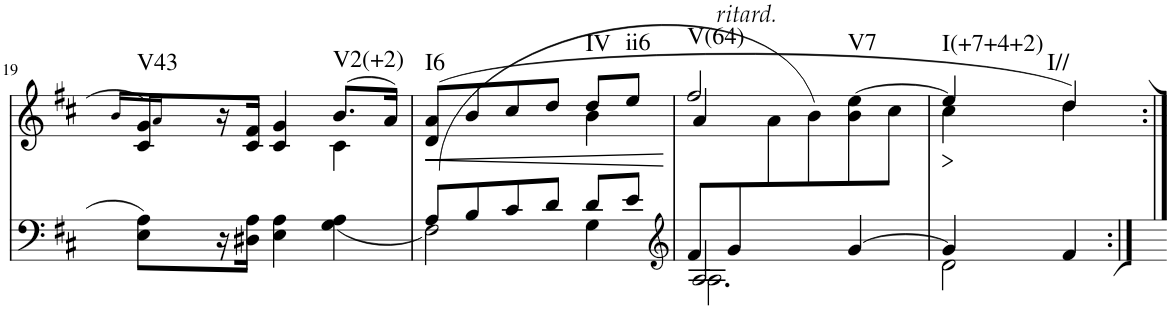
**kern	**kern	**dynam	**harte
*part1	*part1	*part1	*part1
*staff2	*staff1	*staff1/2	*
*I"Piano	*	*	*
*I'Pno.	*	*	*
!!LO:PB:g=z
*clefF4	*clefG2	*	*
*k[f#c#]	*k[f#c#]	*	*
*M3/4	*M3/4	*	*
=19	=19	=19	=19
*	*^	*	*
!	!	!	!	!LO:H:kt=V43
8E\ 8A\L	8c#/ 8g/L	16b/LL	.	N
.	.	16a/JJ	.	.
16r	16r	4.ryy	.	.
16D#X\ 16A\JJ	16c#/ 16f#/JJ	.	.	.
4E\ 4A\	4c#/ 4g/	.	.	.
!	!	!	!	!LO:H:kt=V2(+2)
4G\ 4A\	(8.b/L	4c#\	.	N
.	16a/Jk)	.	.	.
=20	=20	=20	=20	=20
*^	*	*	*	*
!	!	!	!	!LO:HP:b	!LO:H:kt=I6
(8A/L	2F#\	(8d/ 8a/L	2ryy	<	N
8B/	.	8b/	.	.	.
8c#/	.	8cc#/	.	.	.
8d/J	.	8dd/J	.	.	.
!	!	!	!	!	!LO:H:kt=IV
8d/L	4G\	8dd/L	4b\	.	N
!	!	!	!	!	!LO:H:kt=ii6
8e/J	.	8ee/J	.	.	N
*v	*v	*	*	*	*
*	*v	*v	*	*
.	.	[	.
=21	=21	=21	=21
*clefG2	*	*	*
*^	*^	*	*
*	*^	*	*^	*	*
!	!	!	!LO:TX:a:i:t=ritard.	!	!	!	!LO:H:kt=V(64)
8f#/L	2.A\	2A/	2ff#/	4a/	4ryy	.	N
8g/	.	.	.	.	.	.	.
2ryy	.	.	.	2ryy	8a\	.	.
.	.	.	.	.	8b\)	.	.
!	!	!	!	!	!	!	!LO:H:kt=V7
.	.	[4g/	[4ee\	.	8b\	.	N
.	.	.	.	.	8cc#\J	.	.
*	*v	*v	*	*	*	*	*
=22	=22	=22	=22	=22	=22	=22
!	!	!	!	!	!	!LO:H:kt=I(+7+4+2)
*	*	*	*v	*v	*	*
4g/]	2d\	4ee/]	4cc#\	.	N
!	!	!	!	!	!LO:H:kt=I//
4f#/	.	4dd/)	4dd\	.	N
*v	*v	*	*	*	*
*	*v	*v	*	*
=:|!	=:|!	=:|!	=:|!
*-	*-	*-	*-
